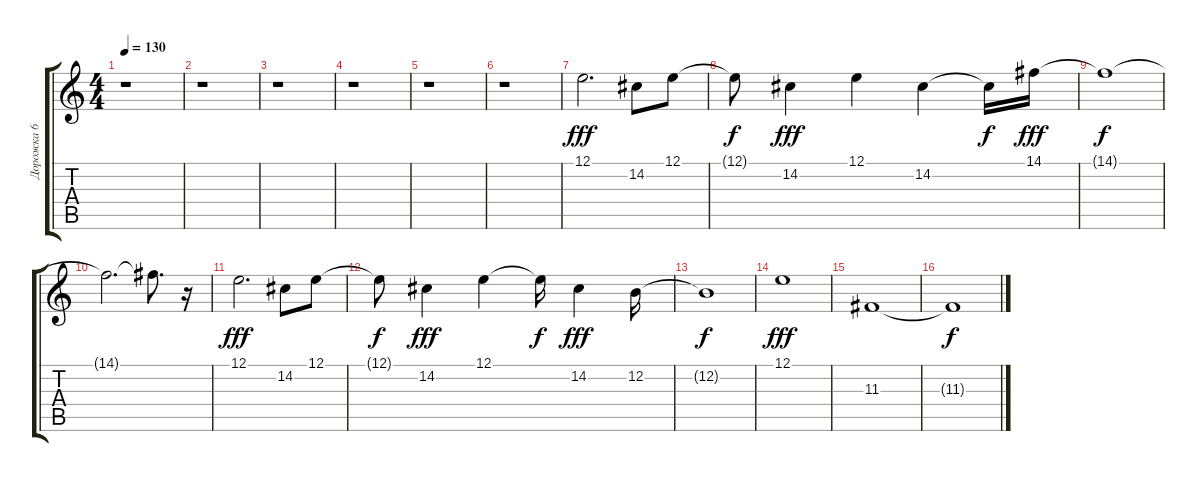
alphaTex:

\track ("Дорожка 6" "Дорожка 6") {instrument lead8bassandlead}
\staff {score tabs}
\tuning (E4 B3 G3 D3 A2 E2) {hide}
\ts (4 4)
\tempo 130
\clef g2
\ks c
r.1{dy f} |
r.1 |
r.1 |
r.1 |
r.1 |
r.1 |
12.1.2{d dy fff} 14.2.8 12.1.8 |
12.1{t}.8{dy f} 14.2.4{dy fff} 12.1.4 14.2.4 14.2{t}.16{dy f} 14.1.16{dy fff} |
14.1{t}.1{dy f} |
14.1{t}.2{d} 14.1{t}.8{d} r.16 |
12.1.2{d dy fff} 14.2.8 12.1.8 |
12.1{t}.8{dy f} 14.2.4{dy fff} 12.1.4 12.1{t}.16{dy f} 14.2.4{dy fff} 12.2.16 |
12.2{t}.1{dy f} |
12.1.1{dy fff} |
11.3.1 |
11.3{t}.1{dy f}
